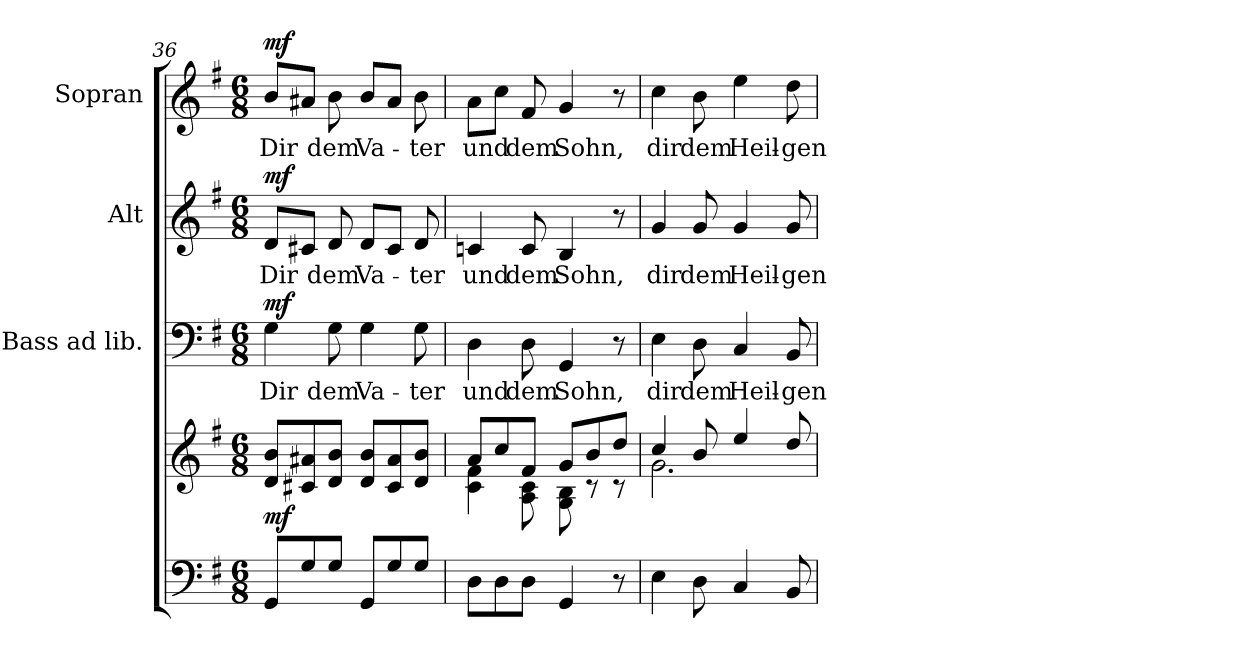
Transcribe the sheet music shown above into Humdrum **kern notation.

**kern	**kern	**dynam	**kern	**text	**dynam	**kern	**text	**dynam	**kern	**text	**dynam
*part4	*part4	*part4	*part3	*part3	*part3	*part2	*part2	*part2	*part1	*part1	*part1
*staff5	*staff4	*staff4/5	*staff3	*staff3	*staff3	*staff2	*staff2	*staff2	*staff1	*staff1	*staff1
*	*	*	*I"Bass ad lib.	*	*	*I"Alt	*	*	*I"Sopran	*	*
*	*	*	*I'B.	*	*	*I'A.	*	*	*I'S.	*	*
*clefF4	*clefG2	*	*clefF4	*	*	*clefG2	*	*	*clefG2	*	*
*k[f#]	*k[f#]	*	*k[f#]	*	*	*k[f#]	*	*	*k[f#]	*	*
*G:	*G:	*	*G:	*	*	*G:	*	*	*G:	*	*
*M6/8	*M6/8	*	*M6/8	*	*	*M6/8	*	*	*M6/8	*	*
=36	=36	=36	=36	=36	=36	=36	=36	=36	=36	=36	=36
!	!	!LO:DY:b	!	!LO:LY:b	!LO:DY:a	!	!LO:LY:b	!LO:DY:a	!	!LO:LY:b	!LO:DY:a
8GG/L	8d/ 8b/L	mf	4G\	Dir	mf	8d/L	Dir	mf	8b/L	Dir	mf
8G/	8c#X/ 8a#X/	.	.	.	.	8c#X/J	.	.	8a#X/J	.	.
!	!	!	!	!LO:LY:b	!	!	!LO:LY:b	!	!	!LO:LY:b	!
8G/J	8d/ 8b/J	.	8G\	dem	.	8d/	dem	.	8b\	dem	.
!	!	!	!	!LO:LY:b	!	!	!LO:LY:b	!	!	!LO:LY:b	!
8GG/L	8d/ 8b/L	.	4G\	Va-	.	8d/L	Va-	.	8b/L	Va-	.
8G/	8c#/ 8a#/	.	.	.	.	8c#/J	.	.	8a#/J	.	.
!	!	!	!	!LO:LY:b	!	!	!LO:LY:b	!	!	!LO:LY:b	!
8G/J	8d/ 8b/J	.	8G\	-ter	.	8d/	-ter	.	8b\	-ter	.
!!LO:LB:g=z
=37	=37	=37	=37	=37	=37	=37	=37	=37	=37	=37	=37
*	*^	*	*	*	*	*	*	*	*	*	*
!	!	!	!	!	!LO:LY:b	!	!	!LO:LY:b	!	!	!LO:LY:b	!
8D\L	8a/L	4c\ 4f#\	.	4D\	und	.	4cn/	und	.	8a\L	und	.
8D\	8cc/	.	.	.	.	.	.	.	.	8cc\J	.	.
!	!	!	!	!	!LO:LY:b	!	!	!LO:LY:b	!	!	!LO:LY:b	!
8D\J	8f#/J	8A\ 8c\	.	8D\	dem	.	8c/	dem	.	8f#/	dem	.
!	!	!	!	!	!LO:LY:b	!	!	!LO:LY:b	!	!	!LO:LY:b	!
4GG/	8g/L	8G\ 8B\	.	4GG/	Sohn,	.	4B/	Sohn,	.	4g/	Sohn,	.
.	8b/	8rc	.	.	.	.	.	.	.	.	.	.
8r	8dd/J	8rc	.	8r	.	.	8r	.	.	8r	.	.
=38	=38	=38	=38	=38	=38	=38	=38	=38	=38	=38	=38	=38
!	!	!	!	!	!LO:LY:b	!	!	!LO:LY:b	!	!	!LO:LY:b	!
4E\	4cc/	2.g\	.	4E\	dir	.	4g/	dir	.	4cc\	dir	.
!	!	!	!	!	!LO:LY:b	!	!	!LO:LY:b	!	!	!LO:LY:b	!
8D\	8b/	.	.	8D\	dem	.	8g/	dem	.	8b\	dem	.
!	!	!	!	!	!LO:LY:b	!	!	!LO:LY:b	!	!	!LO:LY:b	!
4C/	4ee/	.	.	4C/	Heil-	.	4g/	Heil-	.	4ee\	Heil-	.
!	!	!	!	!	!LO:LY:b	!	!	!LO:LY:b	!	!	!LO:LY:b	!
8BB/	8dd/	.	.	8BB/	-gen	.	8g/	-gen	.	8dd\	-gen	.
*	*v	*v	*	*	*	*	*	*	*	*	*	*
=	=	=	=	=	=	=	=	=	=	=	=
*-	*-	*-	*-	*-	*-	*-	*-	*-	*-	*-	*-
